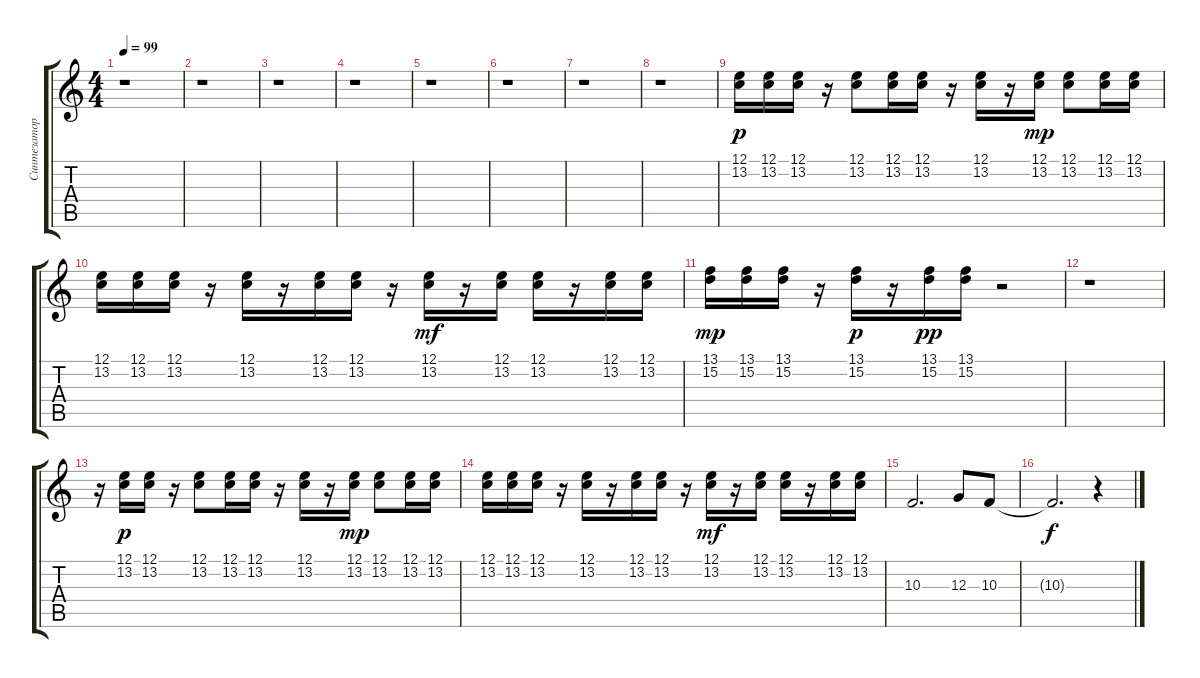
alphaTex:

\track ("Синтезатор" "Синтезатор") {instrument lead2sawtooth}
\staff {score tabs}
\tuning (E4 B3 G3 D3 A2 E2) {hide}
\ts (4 4)
\tempo 99
\clef g2
\ks c
r.1{dy mf} |
r.1 |
r.1 |
r.1 |
r.1 |
r.1 |
r.1 |
r.1 |
(12.1 13.2).16{dy p} (12.1 13.2).16 (12.1 13.2).16 r.16 (12.1 13.2).8 (12.1 13.2).16 (12.1 13.2).16 r.16 (12.1 13.2).16 r.16 (12.1 13.2).16{dy mp} (12.1 13.2).8 (12.1 13.2).16 (12.1 13.2).16 |
(12.1 13.2).16 (12.1 13.2).16 (12.1 13.2).16 r.16 (12.1 13.2).16 r.16 (12.1 13.2).16 (12.1 13.2).16 r.16 (12.1 13.2).16{dy mf} r.16 (12.1 13.2).16 (12.1 13.2).16 r.16 (12.1 13.2).16 (12.1 13.2).16 |
(13.1 15.2).16{dy mp} (13.1 15.2).16 (13.1 15.2).16 r.16 (13.1 15.2).16{dy p} r.16 (13.1 15.2).16{dy pp} (13.1 15.2).16 r.2 |
r.1 |
r.16 (12.1 13.2).16{dy p} (12.1 13.2).16 r.16 (12.1 13.2).8 (12.1 13.2).16 (12.1 13.2).16 r.16 (12.1 13.2).16 r.16 (12.1 13.2).16{dy mp} (12.1 13.2).8 (12.1 13.2).16 (12.1 13.2).16 |
(12.1 13.2).16 (12.1 13.2).16 (12.1 13.2).16 r.16 (12.1 13.2).16 r.16 (12.1 13.2).16 (12.1 13.2).16 r.16 (12.1 13.2).16{dy mf} r.16 (12.1 13.2).16 (12.1 13.2).16 r.16 (12.1 13.2).16 (12.1 13.2).16 |
10.3.2{d} 12.3.8 10.3.8 |
10.3{t}.2{d dy f} r.4
